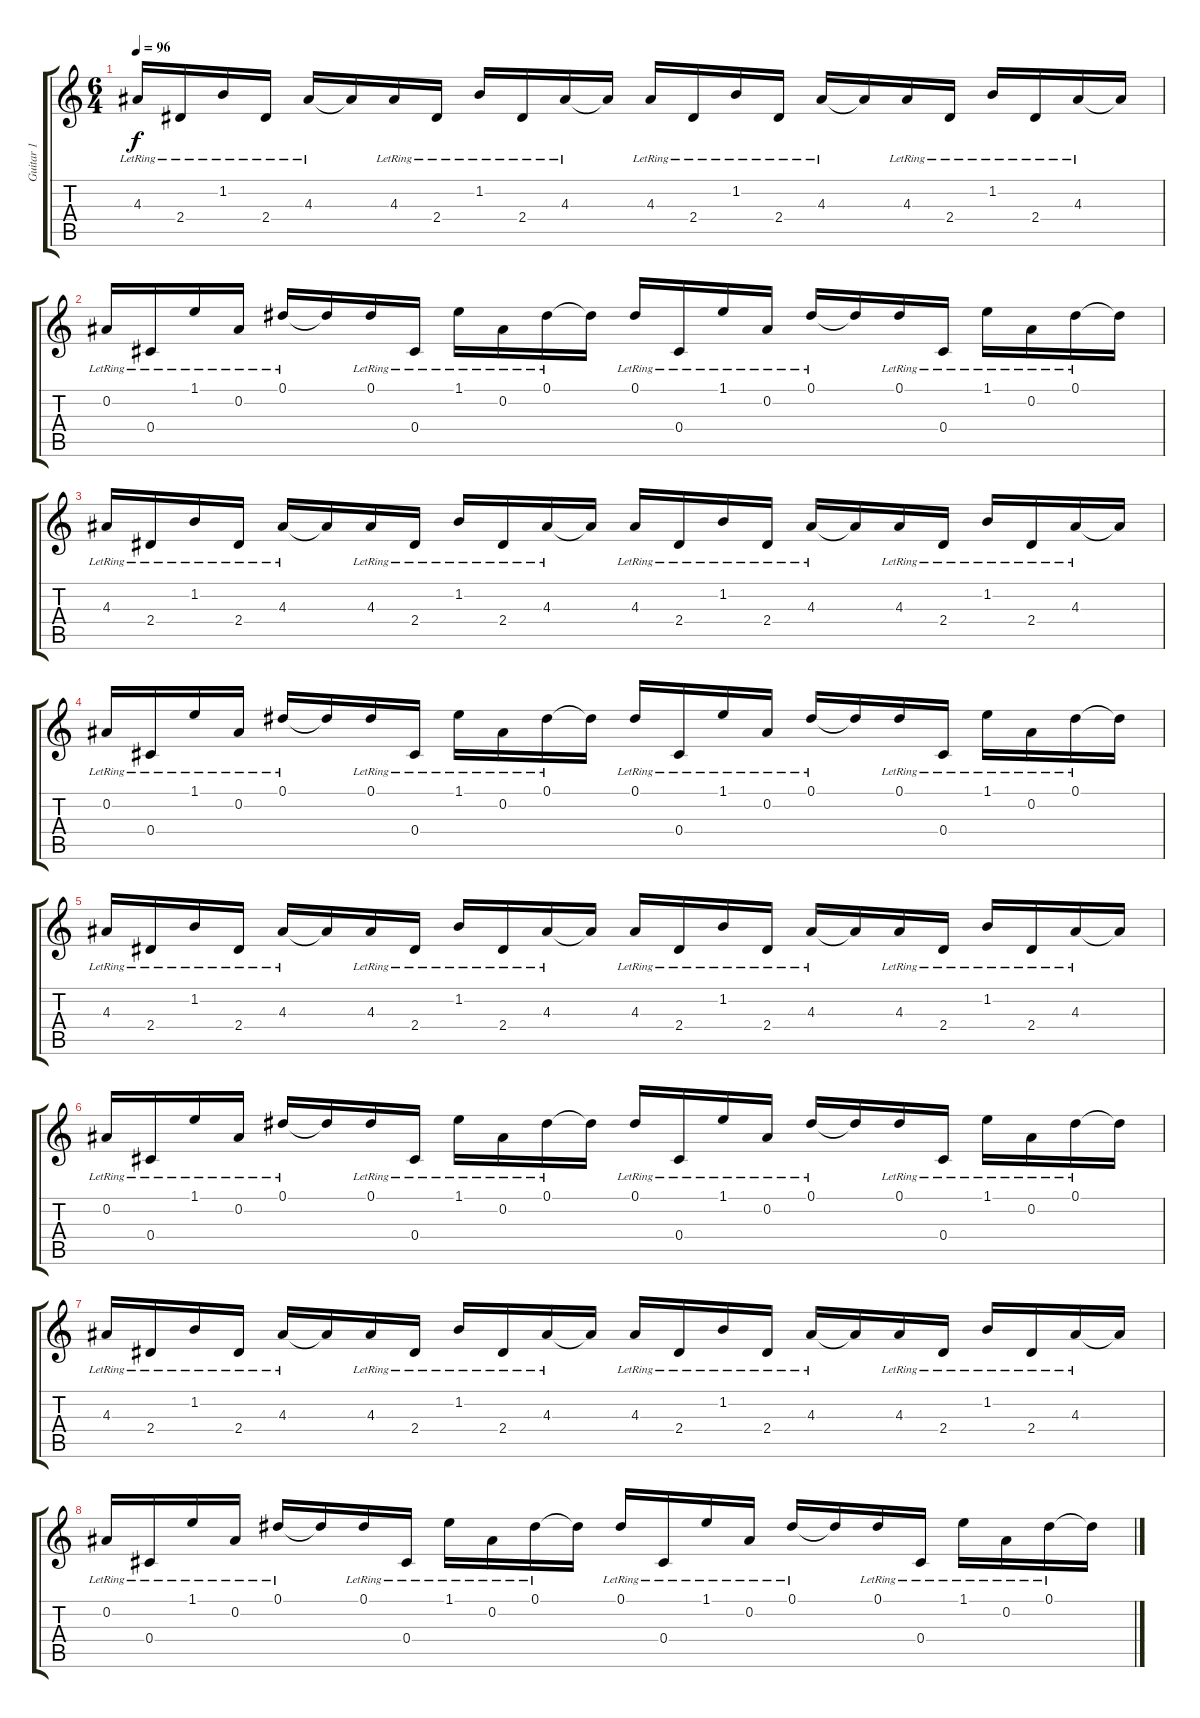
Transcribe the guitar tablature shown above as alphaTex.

\track ("Guitar 1" "Guitar 1") {instrument distortionguitar}
\staff {score tabs}
\tuning (Eb4 Bb3 Gb3 Db3 Ab2 Eb2) {hide}
\ts (6 4)
\section ("" "")
\tempo 96
\clef g2
\ks c
4.3{lr}.16{dy f volume 13 instrument electricguitarmuted} 2.4{lr}.16 1.2{lr}.16 2.4{lr}.16 4.3{lr}.16 4.3{t}.16 4.3{lr}.16 2.4{lr}.16 1.2{lr}.16 2.4{lr}.16 4.3{lr}.16 4.3{t}.16 4.3{lr}.16 2.4{lr}.16 1.2{lr}.16 2.4{lr}.16 4.3{lr}.16 4.3{t}.16 4.3{lr}.16 2.4{lr}.16 1.2{lr}.16 2.4{lr}.16 4.3{lr}.16 4.3{t}.16 |
0.2{lr}.16 0.4{lr}.16 1.1{lr}.16 0.2{lr}.16 0.1{lr}.16 0.1{t}.16 0.1{lr}.16 0.4{lr}.16 1.1{lr}.16 0.2{lr}.16 0.1{lr}.16 0.1{t}.16 0.1{lr}.16 0.4{lr}.16 1.1{lr}.16 0.2{lr}.16 0.1{lr}.16 0.1{t}.16 0.1{lr}.16 0.4{lr}.16 1.1{lr}.16 0.2{lr}.16 0.1{lr}.16 0.1{t}.16 |
4.3{lr}.16 2.4{lr}.16 1.2{lr}.16 2.4{lr}.16 4.3{lr}.16 4.3{t}.16 4.3{lr}.16 2.4{lr}.16 1.2{lr}.16 2.4{lr}.16 4.3{lr}.16 4.3{t}.16 4.3{lr}.16 2.4{lr}.16 1.2{lr}.16 2.4{lr}.16 4.3{lr}.16 4.3{t}.16 4.3{lr}.16 2.4{lr}.16 1.2{lr}.16 2.4{lr}.16 4.3{lr}.16 4.3{t}.16 |
0.2{lr}.16 0.4{lr}.16 1.1{lr}.16 0.2{lr}.16 0.1{lr}.16 0.1{t}.16 0.1{lr}.16 0.4{lr}.16 1.1{lr}.16 0.2{lr}.16 0.1{lr}.16 0.1{t}.16 0.1{lr}.16 0.4{lr}.16 1.1{lr}.16 0.2{lr}.16 0.1{lr}.16 0.1{t}.16 0.1{lr}.16 0.4{lr}.16 1.1{lr}.16 0.2{lr}.16 0.1{lr}.16 0.1{t}.16 |
\section ("" "")
4.3{lr}.16 2.4{lr}.16 1.2{lr}.16 2.4{lr}.16 4.3{lr}.16 4.3{t}.16 4.3{lr}.16 2.4{lr}.16 1.2{lr}.16 2.4{lr}.16 4.3{lr}.16 4.3{t}.16 4.3{lr}.16 2.4{lr}.16 1.2{lr}.16 2.4{lr}.16 4.3{lr}.16 4.3{t}.16 4.3{lr}.16 2.4{lr}.16 1.2{lr}.16 2.4{lr}.16 4.3{lr}.16 4.3{t}.16 |
0.2{lr}.16 0.4{lr}.16 1.1{lr}.16 0.2{lr}.16 0.1{lr}.16 0.1{t}.16 0.1{lr}.16 0.4{lr}.16 1.1{lr}.16 0.2{lr}.16 0.1{lr}.16 0.1{t}.16 0.1{lr}.16 0.4{lr}.16 1.1{lr}.16 0.2{lr}.16 0.1{lr}.16 0.1{t}.16 0.1{lr}.16 0.4{lr}.16 1.1{lr}.16 0.2{lr}.16 0.1{lr}.16 0.1{t}.16 |
4.3{lr}.16 2.4{lr}.16 1.2{lr}.16 2.4{lr}.16 4.3{lr}.16 4.3{t}.16 4.3{lr}.16 2.4{lr}.16 1.2{lr}.16 2.4{lr}.16 4.3{lr}.16 4.3{t}.16 4.3{lr}.16 2.4{lr}.16 1.2{lr}.16 2.4{lr}.16 4.3{lr}.16 4.3{t}.16 4.3{lr}.16 2.4{lr}.16 1.2{lr}.16 2.4{lr}.16 4.3{lr}.16 4.3{t}.16 |
0.2{lr}.16 0.4{lr}.16 1.1{lr}.16 0.2{lr}.16 0.1{lr}.16 0.1{t}.16 0.1{lr}.16 0.4{lr}.16 1.1{lr}.16 0.2{lr}.16 0.1{lr}.16 0.1{t}.16 0.1{lr}.16 0.4{lr}.16 1.1{lr}.16 0.2{lr}.16 0.1{lr}.16 0.1{t}.16 0.1{lr}.16 0.4{lr}.16 1.1{lr}.16 0.2{lr}.16 0.1{lr}.16 0.1{t}.16
